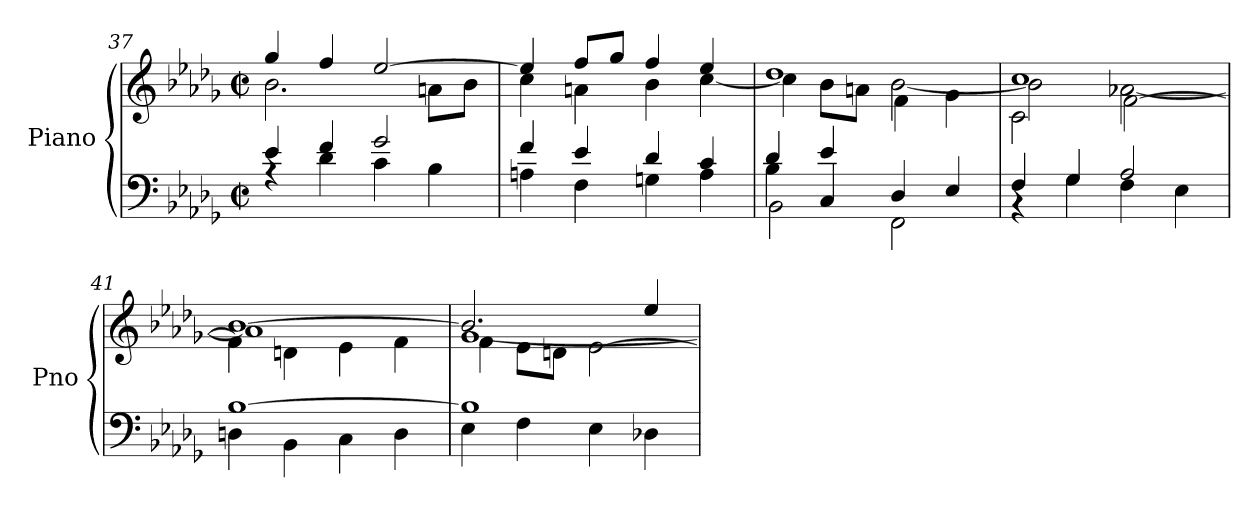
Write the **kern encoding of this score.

**kern	**kern
*part1	*part1
*staff2	*staff1
*I"Piano	*
*I'Pno	*
!!LO:LB:g=z
*clefF4	*clefG2
*k[b-e-a-d-g-]	*k[b-e-a-d-g-]
*M4/4	*M4/4
*met(c|)	*met(c|)
=37	=37
*^	*^
4e-/	4rA	4gg-/	2.b-\
4f/	4d-\	4ff/	.
2g-/	4c\	[2ee-/	.
.	4B-\	.	8an\L
.	.	.	8b-\J
=38	=38	=38	=38
4f/	4An\	4ee-/]	4cc\
4e-/	4F\	8ff/L	4an\
.	.	8gg-/J	.
4d-/	4Gn\	4ff/	4b-\
4c/	4A\	4ee-/	[4cc\
=39	=39	=39	=39
*	*^	*	*^
4d-/	4B-\	2BB-\	1dd-	4cc\]	2ryy
4e-/	4C/	.	.	8b-\L	.
.	.	.	.	8an\J	.
2ryy	4D-/	2FF\	.	[2b-\	4f\
.	4E-/	.	.	.	4g-\
*	*v	*v	*	*	*
=40	=40	=40	=40	=40
4F/	4rBB	1cc	2b-\]	2c\
4G-\	4G-/	.	.	.
2A-/	4F\	.	[2a-X\	[2f\
.	4E-\	.	.	.
=41	=41	=41	=41	=41
[1B-	4Dn\	[1b-	1a-]	4f\]
.	4BB-\	.	.	4dn\
.	4C\	.	.	4e-\
.	4D\	.	.	4f\
=42	=42	=42	=42	=42
4E-\	1B-]	2.b-/]	[1g-	4f\
4F\	.	.	.	8e-\L
.	.	.	.	8dn\J
4E-\	.	.	.	[2e-\
4D-X\	.	4ee-/	.	.
*v	*v	*	*	*
*	*v	*v	*v
=	=
*-	*-
